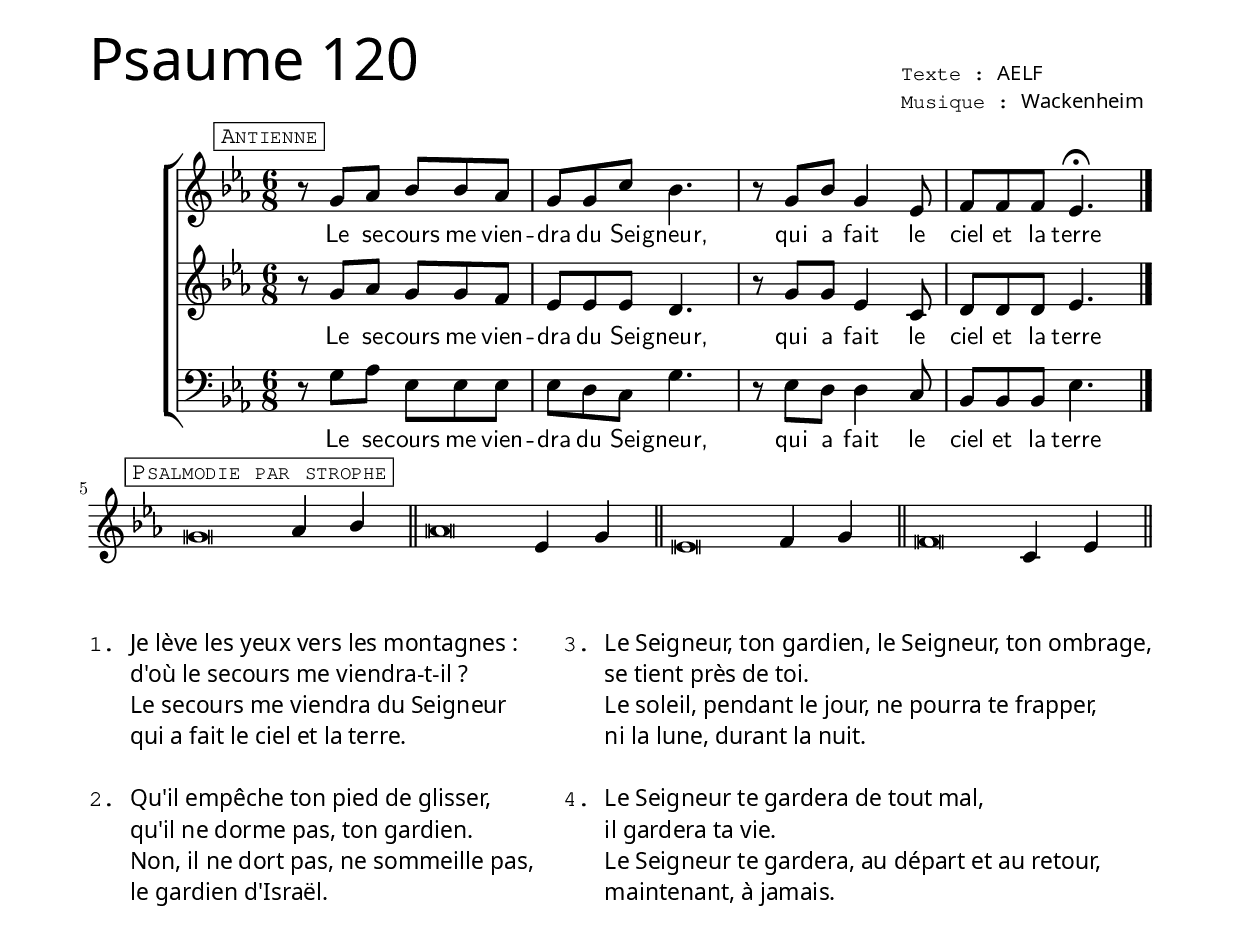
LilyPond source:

\version "2.18.2"
\language "english"
\include "libs/commonFunctions.ily"

scoreHeader = \header {
  title = "Psaume 120"
  subtitle = \markup {}
  composer = "Wackenheim"
  poet = "AELF"
}

%%%%%%%%%%%%%%%%%%%%%%%%%%%%%%
%%%%%%%%%%  Global  %%%%%%%%%%
%%%%%%%%%%%%%%%%%%%%%%%%%%%%%%

keyTime = {
  \time 6/8 \key ef \major
}

%%%%%%%%%%%%%%%%%%%%%%%%%%%%%%
%%%%%%%%%% Antiphon %%%%%%%%%%
%%%%%%%%%%%%%%%%%%%%%%%%%%%%%%
antiphonRythm = \relative c' {
  \once \override Score.RehearsalMark.break-align-symbols = #'(clef)
  \markCustom "Antienne"
  s4.*8 \bar "|." \break
  }

antiphonMusicSoprano = \relative c'' {
  r8 g af bf bf af g g c bf4.
  r8 g bf g4 ef8 f f f ef4. \fermata
  }

antiphonMusicAlto = \relative c'' {
  r8 g af g g f ef ef ef d4.
  r8 g g ef4 c8 d d d ef4.
  }

antiphonMusicTenor =  \relative f {
  }

antiphonMusicBass =  \relative f {
  r8 g8 af ef ef ef ef d c g'4.
  r8 ef d d4 c8 bf bf bf ef4.
  }

antiphonLyrics = \lyricmode {
  Le se -- cours me vien -- dra du Sei -- gneur,
  qui a fait le ciel et la terre
  }

antiphonLyricsSoprano = \antiphonLyrics
antiphonLyricsAlto = \antiphonLyrics
antiphonLyricsTenor = \antiphonLyrics
antiphonLyricsBass =  \antiphonLyrics

%%%%%%%%%%%%%%%%%%%%%%%%%%%%%%%%%%%%%%%%%%%%%%
%%%%%%%%%%          Verses          %%%%%%%%%%
%%%%%%%%%%%%%%%%%%%%%%%%%%%%%%%%%%%%%%%%%%%%%%

verseRythm = \relative c' {
  \antiphonRythm \accidentalStyle forget
  \once \override Score.RehearsalMark.break-align-symbols = #'(clef)
  \markCustom "Psalmodie par strophe"
  \cadenzaOn
  s\breve s4 s \bar "||"
  s\breve s4 s \bar "||"
  s\breve s4 s \bar "||"
  s\breve s4 s \bar "||" \break
  }
verseMusicSoprano = \relative c'' {
  \antiphonRythm
  g\breve af4 bf
  af\breve ef4 g
  ef\breve f4 g
  f\breve c4 ef

  }

verseMusicAlto = \relative c' {
  }

verseMusicTenor = \relative c {
  }

verseMusicBass = \relative f {
  }

verseLyrics = \markup {
  \vspace #2
  \override #'(font-family . sans)
  \column {
    \fill-line {
      \left-column{
        \concat { \typewriter "1. " "Je lève les yeux vers les montagnes&nbsp;:"}
        \concat { \typewriter "   " "d'où le secours me viendra-t-il&nbsp;?"}
        \concat { \typewriter "   " "Le secours me viendra du Seigneur"}
        \concat { \typewriter "   " "qui a fait le ciel et la terre."}
        \vspace #1
        \concat { \typewriter "2. " "Qu'il empêche ton pied de glisser,"}
        \concat { \typewriter "   " "qu'il ne dorme pas, ton gardien."}
        \concat { \typewriter "   " "Non, il ne dort pas, ne sommeille pas,"}
        \concat { \typewriter "   " "le gardien d'Israël."}
      }
      \hspace #1
      \left-column {
        \concat { \typewriter "3. " "Le Seigneur, ton gardien, le Seigneur, ton ombrage,"}
        \concat { \typewriter "   " "se tient près de toi."}
        \concat { \typewriter "   " "Le soleil, pendant le jour, ne pourra te frapper,"}
        \concat { \typewriter "   " "ni la lune, durant la nuit."}
      \hspace #1
        \concat { \typewriter "4. " "Le Seigneur te gardera de tout mal,"}
        \concat { \typewriter "   " "il gardera ta vie."}
        \concat { \typewriter "   " "Le Seigneur te gardera, au départ et au retour,"}
        \concat { \typewriter "   " "maintenant, à jamais."}
      }
    }
  }
}

%%%%%%%%%%%%%%%%%%%%%%%%%%%%%%%%%%%%%%%%%%%%%%%%%%%%%%%%%%%%%%%%%%%%%
%%%%%%%%%%%%%%%%%%%          Draw score          %%%%%%%%%%%%%%%%%%%%
%%%%%%%%%%%%%%%%%%%%%%%%%%%%%%%%%%%%%%%%%%%%%%%%%%%%%%%%%%%%%%%%%%%%%

partition = <<
    % Antienne à 4 voix mixtes
    \new ChoirStaff = "antiphonChoirStaff"
    <<
      \new Staff = "antiphonSopranoStaff"
      <<
        \clef "treble"
        \keyTime
        \new Dynamics \antiphonRythm
        \new Voice = "antiphonSoprano" { \antiphonMusicSoprano }
        \new Lyrics \lyricsto "antiphonSoprano" \antiphonLyricsSoprano
      >>
      \new Staff = "antiphonAltoStaff"
      <<
        \clef "trebel"
        \keyTime
        \new Dynamics \antiphonRythm
        \new Voice = "antiphonAlto" { \antiphonMusicAlto }
        \new Lyrics \lyricsto "antiphonAlto" \antiphonLyricsAlto
      >>
%{      \new Staff = "antiphonTenorStaff"
      <<
        \clef "treble_8"
        \keyTime
        \new Dynamics \antiphonRythm
        \new Voice = "antiphonTenor" { \antiphonMusicTenor }
        \new Lyrics \lyricsto "antiphonTenor" \antiphonLyricsTenor
      >>
%}      \new Staff = "antiphonBasseStaff"
      <<
        \clef "bass"
        \keyTime
        \new Dynamics \antiphonRythm
        \new Voice = "antiphonBasse" { \antiphonMusicBass }
        \new Lyrics \lyricsto "antiphonBasse" \antiphonLyricsBass
      >>
    >>
    % Psalmodie à 4 voix mixtes
    \new ChoirStaff = "verseChoirStaff" \with { printPartCombineTexts = ##f }
    <<
      \new Staff = "verseChoirStaffSA"
      <<
        \override Staff.VerticalAxisGroup.remove-first = ##t
        \clef treble
        \keyTime
        \new Voice \verseRythm
        \new Voice = "verseSoprano" { \voiceOne \verseMusicSoprano }
        \new Voice { \voiceTwo \verseMusicAlto }
      >>
    >>
  >>

% PDF output
\paper {
  top-margin = 2\cm
  bottom-margin = 2\cm
  left-margin = 1.5\cm
  right-margin = 1.5\cm
  markup-system-spacing = #'((basic-distance . 5)
     (minimum-distance . 5)
     (padding . 1)
     (stretchability . 5))
  system-system-spacing = #'((basic-distance . 5)
     (minimum-distance . 5)
     (padding . 1)
     (stretchability . 5))
  #(define fonts
    (set-global-fonts
     #:music "emmentaler"
     #:brace "emmentaler"
     #:roman "Latin Modern Roman"
     #:sans "Cantarell"
    ))
  #(include-special-characters)
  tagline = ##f
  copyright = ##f
  scoreTitleMarkup = \markup \columns {
    \fill-line {
      \column {
        \line {
          \left-column {
            \fontsize #8 \sans \fromproperty #'header:title
            \fontsize #1 \typewriter \fromproperty #'header:subtitle
          }
        }
      }
      \column {
        \line {
          \fontsize #-1
          \left-column {
            \line { \concat { \typewriter "Texte&nbsp;: " \sans \fromproperty #'header:poet \bold " " } }
            \line { \concat { \typewriter "Musique&nbsp;: " \sans \fromproperty #'header:composer \bold " " } }
            \typewriter \italic \fromproperty #'header:date
          }
        }
      }
    }
  }
}

\score {
  \partition
  \layout {
      ragged-last = ##f
      \context {
          \Staff
          \RemoveEmptyStaves
          \override NoteHead #'style = #'altdefault
          \override InstrumentName #'font-name = #"Monospace Regular"
      }
      \context {
          \PianoStaff
          \RemoveEmptyStaves
          \override NoteHead #'style = #'altdefault
          \override InstrumentName #'font-name = #"Monospace Regular"
      }
      \context {
          \ChoirStaff
          \RemoveEmptyStaves
          \override NoteHead #'style = #'altdefault
          \override InstrumentName #'font-name = #"Monospace Regular"
      }
      \override LyricText #'font-name = #"Latin Modern Sans"
      \override Score.RehearsalMark.font-family = #'typewriter
  }
  \scoreHeader
}
\verseLyrics